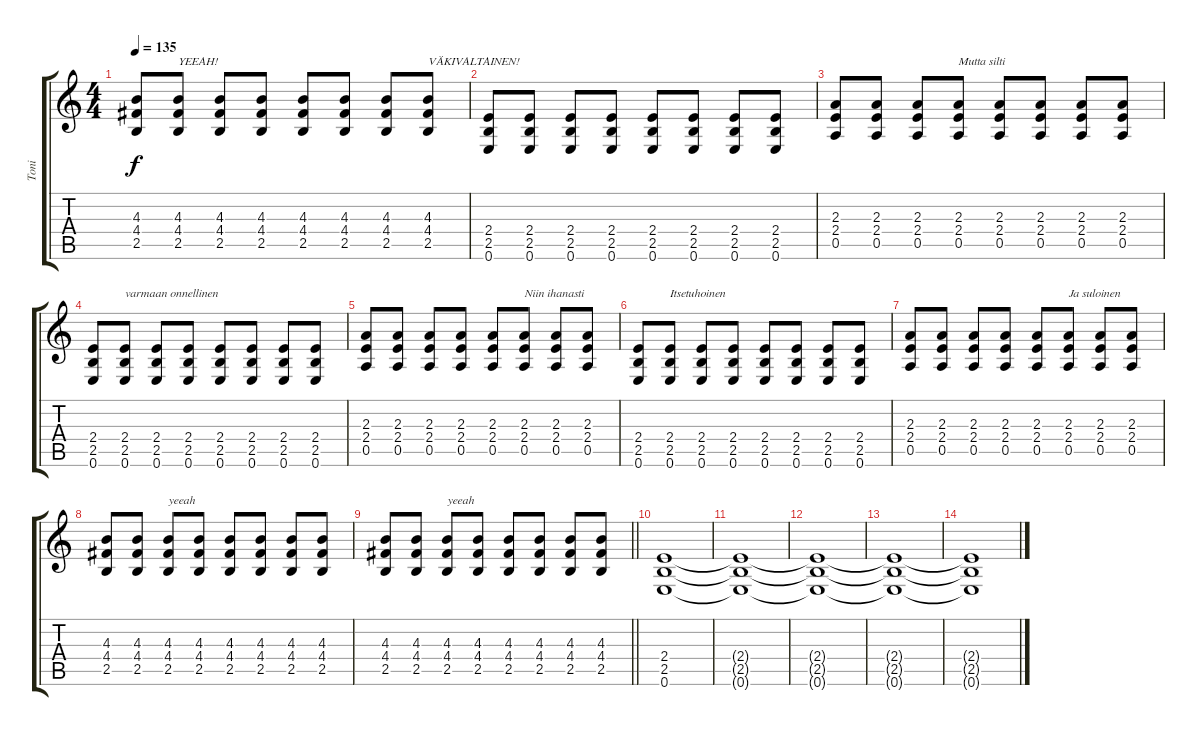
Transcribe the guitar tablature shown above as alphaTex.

\track ("Toni" "Toni") {instrument overdrivenguitar}
\staff {score tabs}
\tuning (E4 B3 G3 D3 A2 E2) {hide}
\ts (4 4)
\tempo 135
\clef g2
\ks c
(4.3 4.4 2.5).8{dy f} (4.3 4.4 2.5).8{txt "YEEAH!"} (4.3 4.4 2.5).8 (4.3 4.4 2.5).8 (4.3 4.4 2.5).8 (4.3 4.4 2.5).8 (4.3 4.4 2.5).8 (4.3 4.4 2.5).8{txt "VÄKIVALTAINEN!"} |
(2.4 2.5 0.6).8{instrument distortionguitar} (2.4 2.5 0.6).8 (2.4 2.5 0.6).8 (2.4 2.5 0.6).8 (2.4 2.5 0.6).8 (2.4 2.5 0.6).8 (2.4 2.5 0.6).8 (2.4 2.5 0.6).8 |
(2.3 2.4 0.5).8 (2.3 2.4 0.5).8 (2.3 2.4 0.5).8 (2.3 2.4 0.5).8{txt "Mutta silti"} (2.3 2.4 0.5).8 (2.3 2.4 0.5).8 (2.3 2.4 0.5).8 (2.3 2.4 0.5).8 |
(2.4 2.5 0.6).8{instrument distortionguitar} (2.4 2.5 0.6).8{txt "varmaan onnellinen"} (2.4 2.5 0.6).8 (2.4 2.5 0.6).8 (2.4 2.5 0.6).8 (2.4 2.5 0.6).8 (2.4 2.5 0.6).8 (2.4 2.5 0.6).8 |
(2.3 2.4 0.5).8 (2.3 2.4 0.5).8 (2.3 2.4 0.5).8 (2.3 2.4 0.5).8 (2.3 2.4 0.5).8 (2.3 2.4 0.5).8{txt "Niin ihanasti"} (2.3 2.4 0.5).8 (2.3 2.4 0.5).8 |
(2.4 2.5 0.6).8{instrument distortionguitar} (2.4 2.5 0.6).8{txt "Itsetuhoinen"} (2.4 2.5 0.6).8 (2.4 2.5 0.6).8 (2.4 2.5 0.6).8 (2.4 2.5 0.6).8 (2.4 2.5 0.6).8 (2.4 2.5 0.6).8 |
(2.3 2.4 0.5).8 (2.3 2.4 0.5).8 (2.3 2.4 0.5).8 (2.3 2.4 0.5).8 (2.3 2.4 0.5).8 (2.3 2.4 0.5).8{txt "Ja suloinen"} (2.3 2.4 0.5).8 (2.3 2.4 0.5).8 |
(4.3 4.4 2.5).8 (4.3 4.4 2.5).8 (4.3 4.4 2.5).8{txt "yeeah "} (4.3 4.4 2.5).8 (4.3 4.4 2.5).8 (4.3 4.4 2.5).8 (4.3 4.4 2.5).8 (4.3 4.4 2.5).8 |
\barLineRight lightlight
(4.3 4.4 2.5).8 (4.3 4.4 2.5).8 (4.3 4.4 2.5).8{txt "yeeah"} (4.3 4.4 2.5).8 (4.3 4.4 2.5).8 (4.3 4.4 2.5).8 (4.3 4.4 2.5).8 (4.3 4.4 2.5).8 |
(2.4 2.5 0.6).1 |
(2.4{t} 2.5{t} 0.6{t}).1 |
(2.4{t} 2.5{t} 0.6{t}).1 |
(2.4{t} 2.5{t} 0.6{t}).1 |
(2.4{t} 2.5{t} 0.6{t}).1
